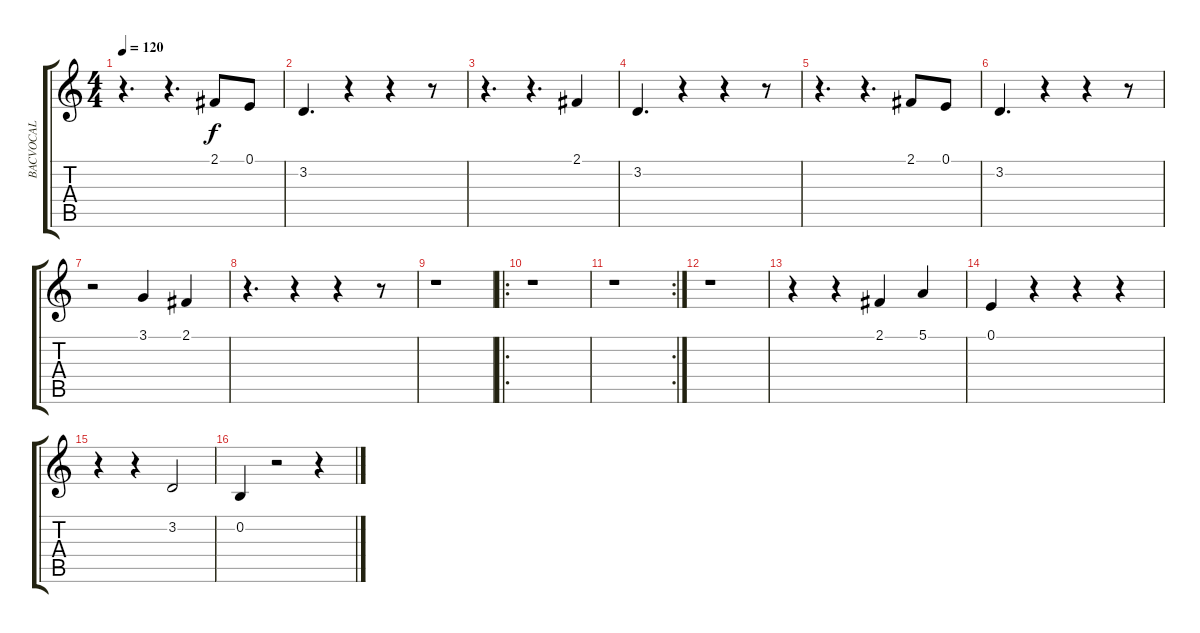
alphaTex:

\track ("BACVOCAL" "BACVOCAL") {instrument tuba}
\staff {score tabs}
\tuning (E4 B3 G3 D3 A2 E2) {hide}
\ts (4 4)
\tempo 120
\clef g2
\ks c
r.4{d dy f} r.4{d} 2.1.8 0.1.8 |
3.2.4{d} r.4 r.4 r.8 |
r.4{d} r.4{d} 2.1.4 |
3.2.4{d} r.4 r.4 r.8 |
r.4{d} r.4{d} 2.1.8 0.1.8 |
3.2.4{d} r.4 r.4 r.8 |
r.2 3.1.4 2.1.4 |
r.4{d} r.4 r.4 r.8 |
r.1 |
\ro
r.1 |
\rc 2
r.1 |
r.1 |
r.4 r.4 2.1.4 5.1.4 |
0.1.4 r.4 r.4 r.4 |
r.4 r.4 3.2.2 |
0.2.4 r.2 r.4
